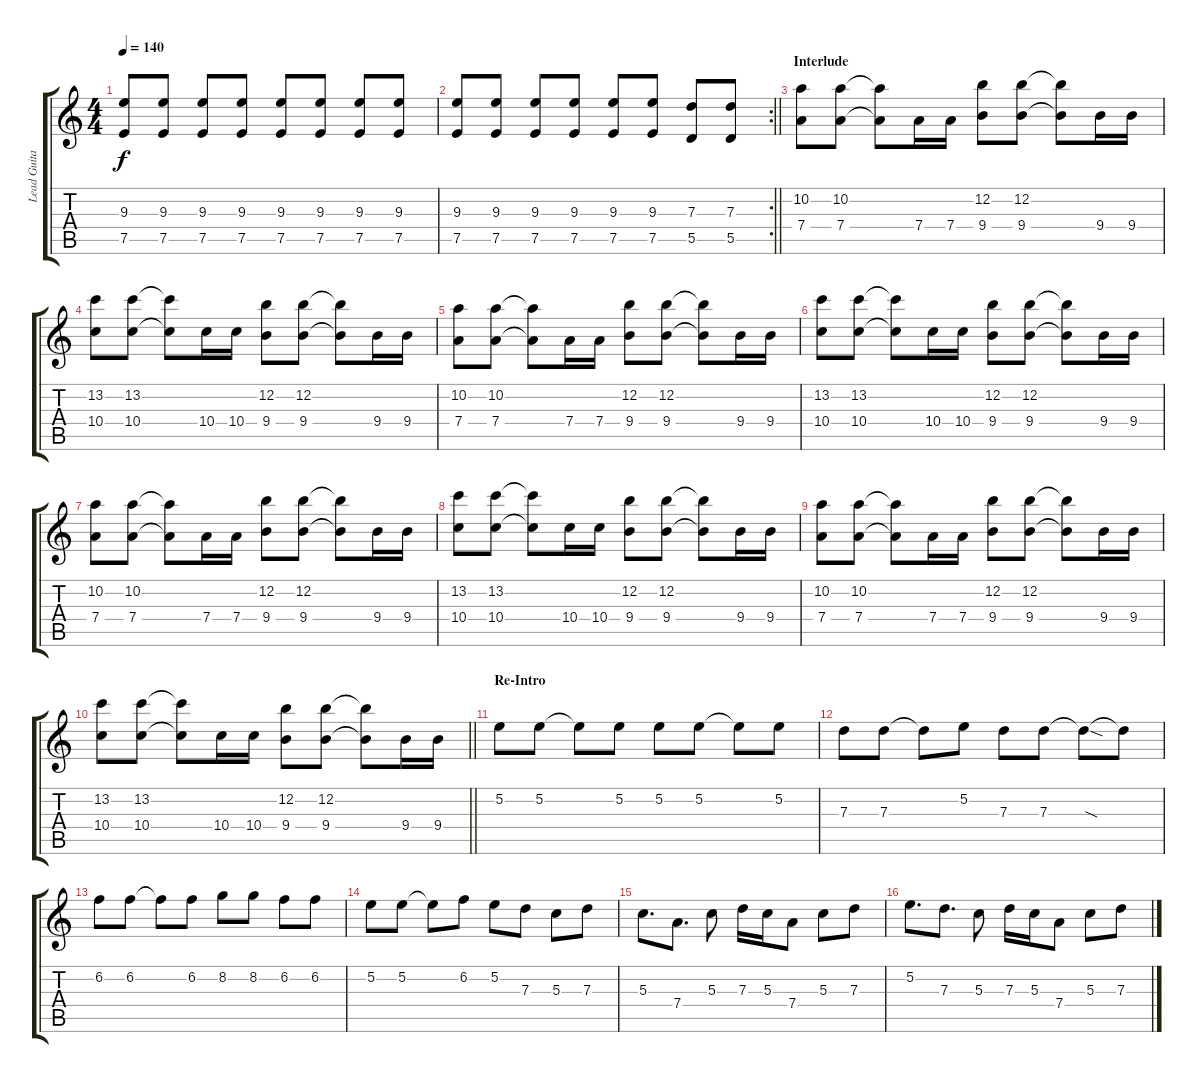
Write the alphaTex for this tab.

\track ("Lead Guitar" "Lead Guita") {instrument distortionguitar}
\staff {score tabs}
\tuning (E4 B3 G3 D3 A2 E2) {hide}
\ts (4 4)
\tempo 140
\clef g2
\ks c
(9.3 7.5).8{dy f} (9.3 7.5).8 (9.3 7.5).8 (9.3 7.5).8 (9.3 7.5).8 (9.3 7.5).8 (9.3 7.5).8 (9.3 7.5).8 |
\rc 2
\barLineRight lightlight
(9.3 7.5).8 (9.3 7.5).8 (9.3 7.5).8 (9.3 7.5).8 (9.3 7.5).8 (9.3 7.5).8 (7.3 5.5).8 (7.3 5.5).8 |
\section ("" "Interlude")
(10.2 7.4).8 (10.2 7.4).8 (10.2{t} 7.4{t}).8 7.4.16 7.4.16 (12.2 9.4).8 (12.2 9.4).8 (12.2{t} 9.4{t}).8 9.4.16 9.4.16 |
(13.2 10.4).8 (13.2 10.4).8 (13.2{t} 10.4{t}).8 10.4.16 10.4.16 (12.2 9.4).8 (12.2 9.4).8 (12.2{t} 9.4{t}).8 9.4.16 9.4.16 |
(10.2 7.4).8 (10.2 7.4).8 (10.2{t} 7.4{t}).8 7.4.16 7.4.16 (12.2 9.4).8 (12.2 9.4).8 (12.2{t} 9.4{t}).8 9.4.16 9.4.16 |
(13.2 10.4).8 (13.2 10.4).8 (13.2{t} 10.4{t}).8 10.4.16 10.4.16 (12.2 9.4).8 (12.2 9.4).8 (12.2{t} 9.4{t}).8 9.4.16 9.4.16 |
(10.2 7.4).8 (10.2 7.4).8 (10.2{t} 7.4{t}).8 7.4.16 7.4.16 (12.2 9.4).8 (12.2 9.4).8 (12.2{t} 9.4{t}).8 9.4.16 9.4.16 |
(13.2 10.4).8 (13.2 10.4).8 (13.2{t} 10.4{t}).8 10.4.16 10.4.16 (12.2 9.4).8 (12.2 9.4).8 (12.2{t} 9.4{t}).8 9.4.16 9.4.16 |
(10.2 7.4).8 (10.2 7.4).8 (10.2{t} 7.4{t}).8 7.4.16 7.4.16 (12.2 9.4).8 (12.2 9.4).8 (12.2{t} 9.4{t}).8 9.4.16 9.4.16 |
\barLineRight lightlight
(13.2 10.4).8 (13.2 10.4).8 (13.2{t} 10.4{t}).8 10.4.16 10.4.16 (12.2 9.4).8 (12.2 9.4).8 (12.2{t} 9.4{t}).8 9.4.16 9.4.16 |
\section ("" "Re-Intro")
5.2.8 5.2.8 5.2{t}.8 5.2.8 5.2.8 5.2.8 5.2{t}.8 5.2.8 |
7.3.8 7.3.8 7.3{t}.8 5.2.8 7.3.8 7.3.8 7.3{sod t}.8 7.3{t}.8 |
6.2.8 6.2.8 6.2{t}.8 6.2.8 8.2.8 8.2.8 6.2.8 6.2.8 |
5.2.8 5.2.8 5.2{t}.8 6.2.8 5.2.8 7.3.8 5.3.8 7.3.8 |
5.3.8{d} 7.4.8{d} 5.3.8 7.3.16 5.3.16 7.4.8 5.3.8 7.3.8 |
5.2.8{d} 7.3.8{d} 5.3.8 7.3.16 5.3.16 7.4.8 5.3.8 7.3.8
